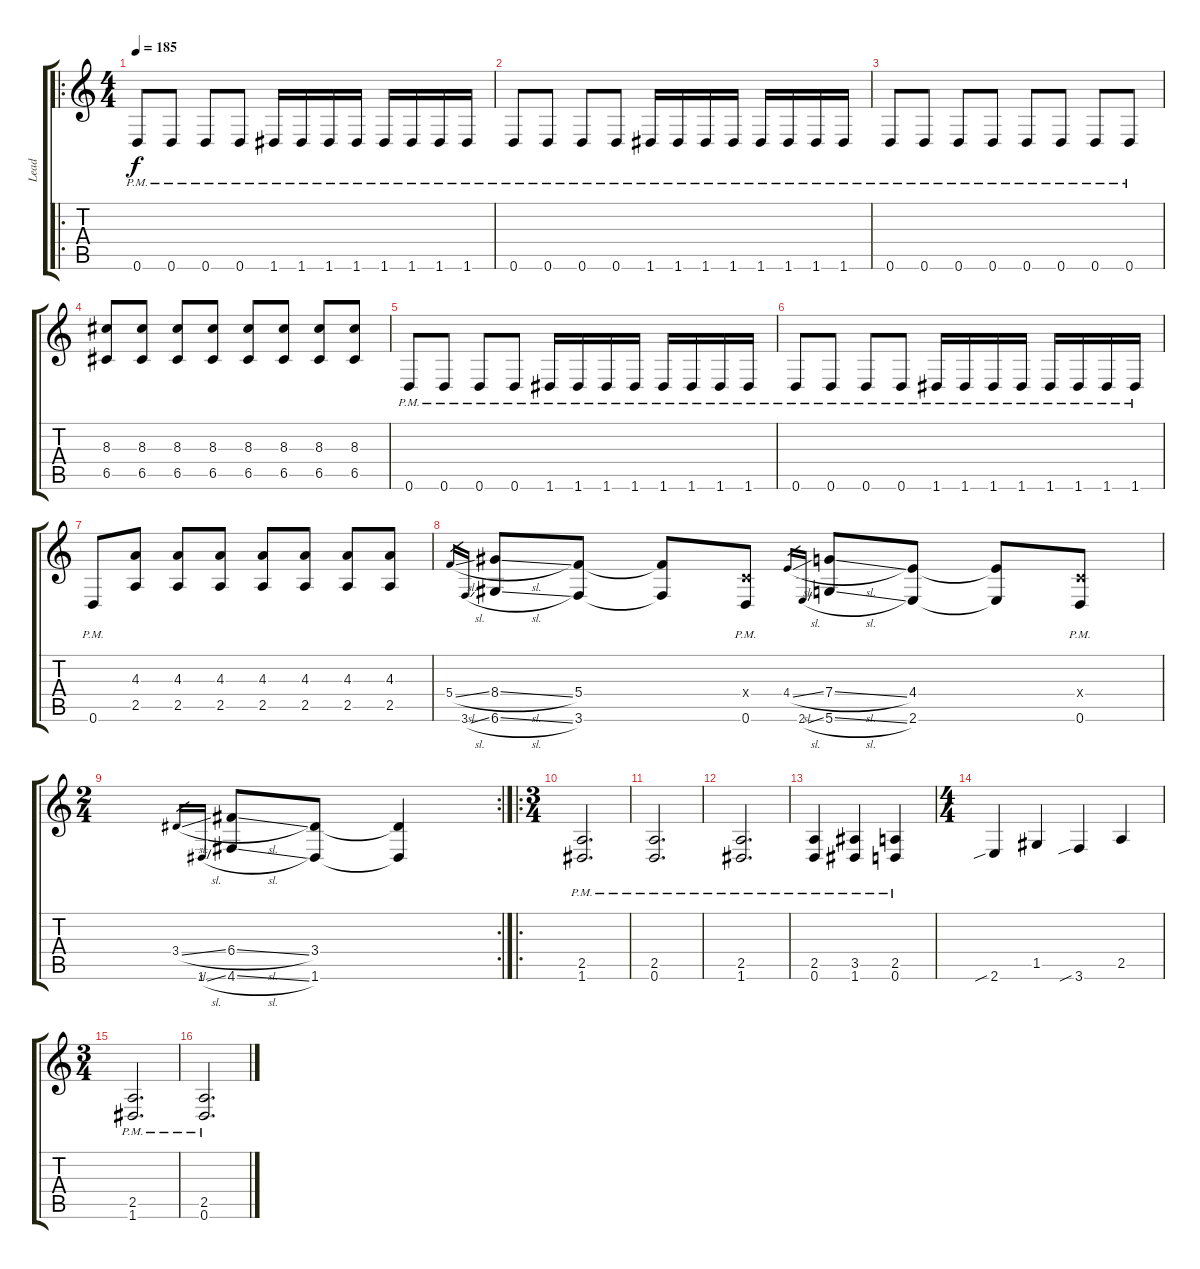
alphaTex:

\track ("Lead" "Lead") {instrument overdrivenguitar}
\staff {score tabs}
\tuning (D4 A3 F3 C3 G2 D2) {hide}
\ro
\ts (4 4)
\tempo 185
\clef g2
\ks c
0.6{pm}.8{dy f} 0.6{pm}.8 0.6{pm}.8 0.6{pm}.8 1.6{pm}.16 1.6{pm}.16 1.6{pm}.16 1.6{pm}.16 1.6{pm}.16 1.6{pm}.16 1.6{pm}.16 1.6{pm}.16 |
0.6{pm}.8 0.6{pm}.8 0.6{pm}.8 0.6{pm}.8 1.6{pm}.16 1.6{pm}.16 1.6{pm}.16 1.6{pm}.16 1.6{pm}.16 1.6{pm}.16 1.6{pm}.16 1.6{pm}.16 |
0.6{pm}.8 0.6{pm}.8 0.6{pm}.8 0.6{pm}.8 0.6{pm}.8 0.6{pm}.8 0.6{pm}.8 0.6{pm}.8 |
(8.3 6.5).8 (8.3 6.5).8 (8.3 6.5).8 (8.3 6.5).8 (8.3 6.5).8 (8.3 6.5).8 (8.3 6.5).8 (8.3 6.5).8 |
0.6{pm}.8 0.6{pm}.8 0.6{pm}.8 0.6{pm}.8 1.6{pm}.16 1.6{pm}.16 1.6{pm}.16 1.6{pm}.16 1.6{pm}.16 1.6{pm}.16 1.6{pm}.16 1.6{pm}.16 |
0.6{pm}.8 0.6{pm}.8 0.6{pm}.8 0.6{pm}.8 1.6{pm}.16 1.6{pm}.16 1.6{pm}.16 1.6{pm}.16 1.6{pm}.16 1.6{pm}.16 1.6{pm}.16 1.6{pm}.16 |
0.6{pm}.8 (4.3 2.5).8 (4.3 2.5).8 (4.3 2.5).8 (4.3 2.5).8 (4.3 2.5).8 (4.3 2.5).8 (4.3 2.5).8 |
5.4{sl}.16{gr} 3.6{sl}.16{gr} (8.4{sl} 6.6{sl}).8 (5.4 3.6).8 (5.4{t} 3.6{t}).8 (0.4{x} 0.6{pm}).8 4.4{sl}.16{gr} 2.6{sl}.16{gr} (7.4{sl} 5.6{sl}).8 (4.4 2.6).8 (4.4{t} 2.6{t}).8 (0.4{x} 0.6{pm}).8 |
\rc 2
\ts (2 4)
3.4{sl}.16{gr} 1.6{sl}.16{gr} (6.4{sl} 4.6{sl}).8 (3.4 1.6).8 (3.4{t} 1.6{t}).4 |
\ro
\ts (3 4)
(2.5{pm} 1.6{pm}).2{d} |
(2.5{pm} 0.6{pm}).2{d} |
(2.5{pm} 1.6{pm}).2{d} |
(2.5{pm} 0.6{pm}).4 (3.5{pm} 1.6{pm}).4 (2.5{pm} 0.6{pm}).4 |
\ts (4 4)
2.6{sib}.4 1.5.4 3.6{sib}.4 2.5.4 |
\ts (3 4)
(2.5{pm} 1.6{pm}).2{d} |
(2.5{pm} 0.6{pm}).2{d}
